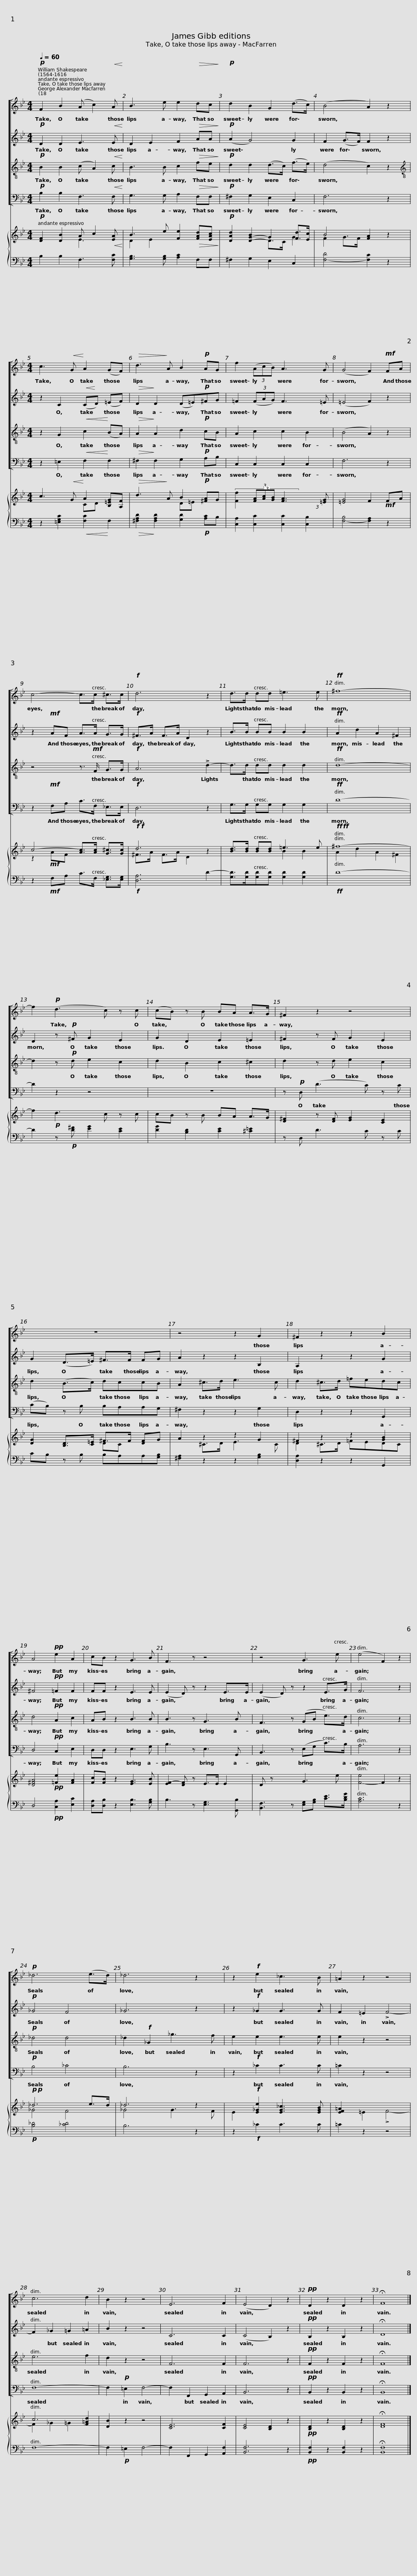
X:1
%%score [ 1 2 3 4 ] { ( 5 6 ) | 7 }
L:1/8
Q:1/4=60
M:4/4
I:linebreak $
K:Bb
V:1 treble
V:2 treble
V:3 treble-8
V:4 bass
V:5 treble
V:6 treble
V:7 bass
V:1
!p! F2 B2 (A c2)!<(! A!<)! | B3 e e2!>(! dc!>)! |!p! d2 B2 G2 (d>c) | (B4 A2) z2 |$[M:4/4] c3!<(! G!<)! A2 (GF) | %5
!>(! d3!>)! A B2!p! AG | f2 (3(AcB) A3 G | (G4 F2)!mf! FA |$ c4- c>c ^c>c |!f! d6 z2 | %10
 d>d dd =e3 e |$!ff! ^f8- | f2!p! (d3 c) z c | (cB) z B BA A>G | ^F2 z2 z4 |$ %15
 z8 | z4 z2 G2 | ^F2 z2 z2 B2 |$ A4!pp! e2 A2 | cB z2 G3 B | %20
 F3 z z4 | z4 G3 e |$ (e4 F2) z2 |!p! _d6 (e>d) | _d6 z2 | %25
 z2!f! e2 _c3 B | =A2 z2 z4 |$ c6 d2 | B2 z2 z4 | E6 F2 | %30
 (E4 D2) z2 |!pp! D2 z2 D2 z2 | !fermata!F8 |] %33
V:2
!p! D2 D2 E3!<(! E!<)! | D2 E2 F2!>(! AA!>)! |!p! (A2 G4) G2 | F2 (G>F) F2 z2 |$[M:4/4] z2 C2!<(! (C!<)!D) (=EF) | %5
!>(! D2!>)! D2 (D=E)!p!^FG | =F2 (3(FAG) F3 =E | (=E4 F2) z2 |$ z2!mf! AF A>A G>G |!f! ^F>A F>A D2 z2 | %10
 B>B BB B2 B2 |$!ff! A2 d2 A2 ^F2 | D2 z!p! ^F G2 E2 | G2 D2 E2 =E2 | ^F2 z F G2 E2 |$ %15
 G2 (D>=E) ^F>F FG | A2 z2 z2 B,2 | A,2 z2 z2 G2 |$ ^F4!pp! =F2 F2 | FF z2 E3 E | %20
 (E2 D) z z2 E>E | (E2 D) z z2 E>G |$ F6 z2 |!p! _G4 F4 | _G6 z2 | %25
 z2!f! _G2 G3 G | F2 =E2 !>!F4- |$ F2 _G2 =G2 =A2 | B2 z2 z4 | C6 C2 | %30
 (C4 B,2) z2 |!pp! B,2 z2 B,2 z2 | !fermata!D8 |] %33
V:3
!p! B2 B2 (c A2)!<(! c!<)! | B3 B c2!>(! fe!>)! |!p! d2 d2 (d>c) (f>e) | (d4 c2) z2 |$[M:4/4][K:treble-8] z2 G2!<(! c2!<)! (BA) | %5
!>(! A2!>)! A2 d2!p! cB | A2 c2 c2 B2 | (B4 A2) z2 |$ z4 z3/2!mf! F/ G>G |!f! A6 !>!d2- | %10
 d>d dd d2 d2 |$!ff! d8- | d2 z!p! d e2 c2 | d2 B2 c2 ^c2 | d2 z d e2 c2 |$ %15
 d2 (B>c) dccB | A2 ^c>d e3 c | d2 ^c>d =fedc |$ d4!pp! A2 c2 | AB z2 B3 B | %20
 B3 z G3 B | F3 z (GB e>)d |$ c6 z2 |!p! _d4 d4 | _d2!f! _G2 _g3 f | %25
 e2 e2 e3 e | e2 z2 z4 |$ e6 f2 | d2 z2 z4 | F6 F2 | %30
 F6 z2 |!pp! F2 z2 F2 z2 | !fermata!F8 |] %33
V:4
!p! B,2 B,2 F,3!<(! F,!<)! | G,3 G, A,2!>(! F,F,!>)! |!p! ^F,2 G,2 E,2 C,2 | F,6 z2 |$[M:4/4] z2 =E,2!<(! F,2!<)! F,2 | %5
!>(! ^F,2!>)! F,2 G,2!p! A,B, | C,2 C,2 C,2 C,2 | F,6 z2 |$ z2!mf! F,A, C>F, _E,>E, |!f! D,6 z2 | %10
 G,>G, G,G, G,2 G,2 |$!ff! D8- | D2 z2 z4 | z8 | z!p! D, (D3 C) z C |$ %15
 (CB,) z B, B,A,A,G, | ^F,2 z2 z2 G,2 | D,2 z2 z2 G,,2 |$ D,4!pp! C,2 E,2 | D,D, z2 E,3 G, | %20
 B,3 z E,3 G,, | B,,3 z (E,G, C>)B, |$ A,6 z2 |!p! B,4 _C4 | B,6 z2 | %25
 z2!f! _C2 C3 C | =C2 z2 z4 |$ F,8- | F,2!p! =E,2 F,4- | F,2 F,,2 G,,2 A,,2 | %30
 B,,6 z2 |!pp! B,,2 z2 B,,2 z2 | !fermata!B,,8 |] %33
V:5
!p! [DF]2 [DB]2 A c2!<(! [EA]!<)! | B3 e [Fe]2!>(! [FAd][EAc]!>)! |!p! [DAd]2 [DGB]2- G2 [Fd]>[Ec] | B4 [FA]2 z2 |$[M:4/4] c3!<(! G!<)! A2 [B,=EG][A,F] | %5
!>(! d3!>)! A B2!p! [^FA]G | [Ff]2 (3[FA][Ac][GB] [FA]3 [=EG] | [=EG]4 F2!mf! FA |$ c4- [Ac]>[Ac] [G^c]>[Gc] |!f!!f! d6 z2 | %10
 [Bd]>[Bd] [Bd][Bd] =e3 e |$!ff!!ff! ^f8- | f2!p! d3 c z c | cB z B BA A>G | [D^F]2 z [DF] [EG]2 [CE]2 |$ %15
 [DG]2 [B,D]>[C=E] ^F>F [DF]G | A2 z2 z2 G2 | ^F2 z2 z2 [GB]2 |$ [D^FA]4!pp! [=Fe]2 [FA]2 | [Fc][FB] z2 [EG]3 [EB] | %20
 [EF]2- [DF] z E>E E2 | D z x2 G3 e |$ [Fe]4- F2 z2 |!p!!p! _d6 e>d | _d6 z2 | %25
 x2!f! [E_Ge]2 [EG_c]3 [EGB] | [EF=A]2 x6 |$ c6 [F=Ad]2 | [DB]2 z2 z4 | [CE]6 [CF]2 | %30
 [CE]4 [B,D]2 z2 |!pp! [B,D]2 z2 [B,D]2 z2 | !fermata![DF]8 |] %33
V:6
 x4 E3 x | D2 E2 x4 | x4 D>C G2 | F2 G>F x4 |$[M:4/4] x4 CD x2 | %5
 x4 D=E x2 | (3:2:2x8 x2 (3:2:1x2 | x8 |$ z2!mf! AF x4 | ^F>A F>A D2 x2 | %10
 x4 B2 B2 |$ A2 d2 A2 ^F2 | x8 | x8 | x8 |$ %15
 x4 DC x2 | x2 ^C>D E3 C | D2 ^C>D =FEDC |$ x8 | x8 | %20
 x8 | x8 |$ x8 | _G4 F4 | _G4 G3 F | %25
 E2 x4 x x | x2 =E2 !>!F4- |$ F2 _G2 =G2 x2 | x8 | x8 | %30
 x8 | x8 | x8 |] %33
V:7
 B,2 B,2 F,3 [F,C] | [G,B,]3 [G,B,] [A,C]2 F,F, | ^F,2 G,2 E,2 C,2 | [F,D]4- [F,C]2 z2 |$[M:4/4] z2 [=E,G,C]2!<(! [F,C]2!<)! F,2 | %5
!>(! [^F,A,D]2!>)! [F,A,D]2 [G,D]2!p! [A,C]B, | [C,A,]2 [C,C]2 [C,C]2 [C,B,]2 | [F,B,]4- [F,A,]2 z2 |$ z2!mf! F,A, C>F, [_E,G,]>[E,G,] |!f! [D,A,]6 D2- | %10
 [G,D]>[G,D][G,D][G,D] [G,D]2 [G,D]2 |$!ff! D8- | D2 z!p! [D^F] [EG]2 [CE]2 | [DG]2 [B,D]2 [CE]2 [^C=E]2 | z D, D3 C z C |$ %15
 CB, z B, B,A,A,[G,B,] | [^F,A,]2 z2 z2 [G,B,]2 | [D,A,]2 z2 z2 G,,2 |$ D,4!pp! [C,A,]2 [E,C]2 | [D,A,][D,B,] z2 [E,B,]3 [G,B,] | %20
 B,3 z [E,G,]3 [G,,B,] | [B,,F,]3 z [E,G,][G,B,] [CE]>[B,DG] |$ [A,C]6 z2 |!p! [B,_D]4 [_CD]4 | B,6 z2 | %25
 z2!f! _C2 C3 C | =C2 z2 z4 |$ F,8- | F,2!p! =E,2 F,4- | F,2 F,,2 G,,2 [A,,F,]2 | %30
 [B,,F,]6 z2 |!pp! [B,,F,]2 z2 [B,,F,]2 z2 | !fermata![B,,F,]8 |] %33
